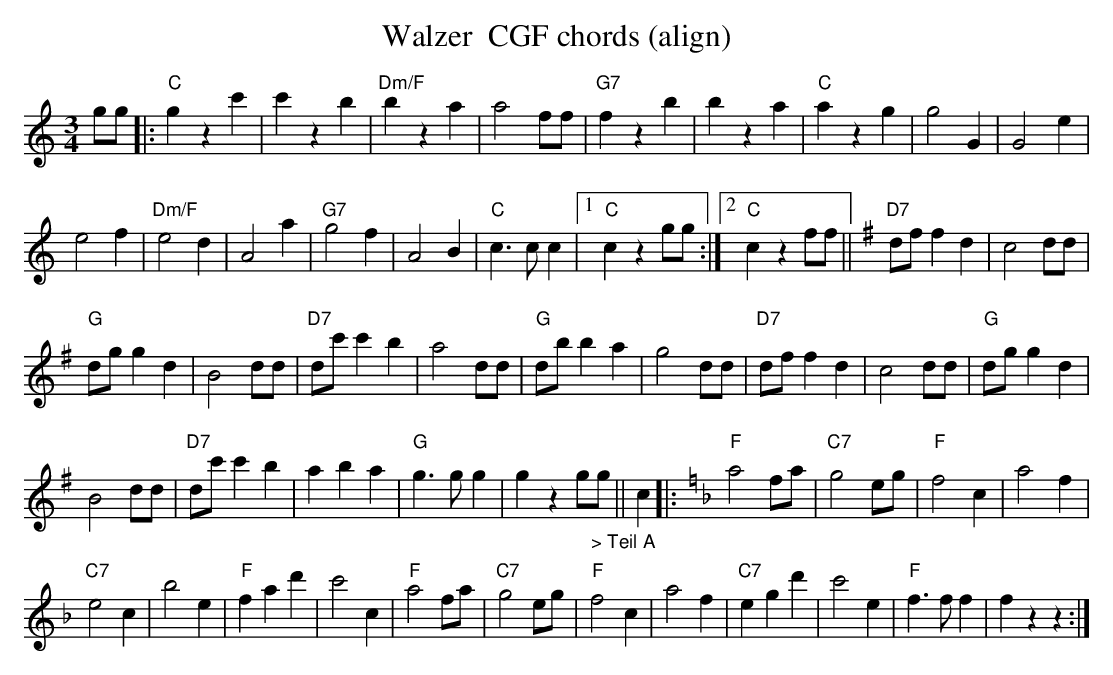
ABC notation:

X:1
T:  Walzer  CGF chords (align)
M:3/4
L:1/4
K:C %%MIDI gchordon
g/g/ |: "C"gzc' | c'zb | "Dm/F"bza |  a2f/f/ | "G7"fzb | bza | "C"azg | \
g2G | G2e |
e2f | "Dm/F"e2d | A2a | "G7"g2f | A2B | "C"c>cc |1 \
"C"czg/g/ :|2 "C"czf/f/ || [K:G] "D7"d/f/fd | c2d/d/ |
 "G"d/g/gd | B2d/d/ | "D7"d/c'/c'b | a2d/d/ | \
"G"d/b/ba | g2d/d/ | "D7"d/f/fd | c2d/d/ | "G"d/g/gd |
 B2d/d/ | "D7"d/c'/c'b | aba |  \
"G"g>gg | gzg/"_> Teil A"g/ || c |: [K:F] "F"a2f/a/ | "C7"g2e/g/ | "F"f2c | a2f |
 "C7"e2c | b2e | "F"fad' | \
c'2c | "F"a2f/a/ | "C7"g2e/g/ | "F"f2c | a2f | "C7"egd' | c'2e | "F"f>ff | fzz :|
